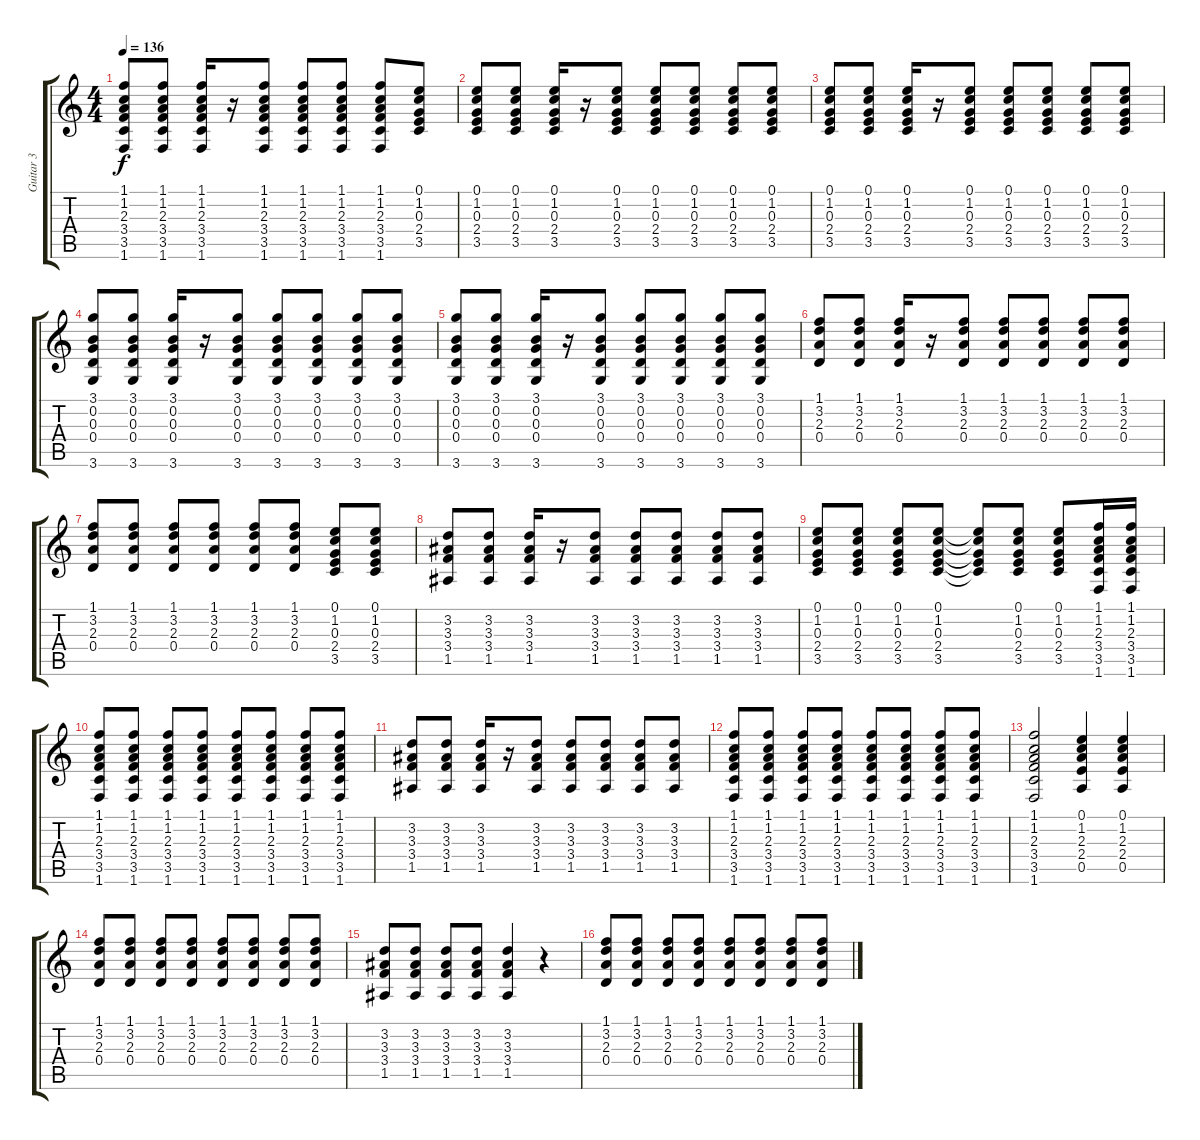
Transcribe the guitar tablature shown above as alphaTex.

\track ("Guitar 3" "Guitar 3") {instrument acousticguitarsteel}
\staff {score tabs}
\tuning (E4 B3 G3 D3 A2 E2) {hide}
\ts (4 4)
\tempo 136
\clef g2
\ks c
(1.1 1.2 2.3 3.4 3.5 1.6).8{dy f} (1.1 1.2 2.3 3.4 3.5 1.6).8 (1.1 1.2 2.3 3.4 3.5 1.6).16 r.16 (1.1 1.2 2.3 3.4 3.5 1.6).8 (1.1 1.2 2.3 3.4 3.5 1.6).8 (1.1 1.2 2.3 3.4 3.5 1.6).8 (1.1 1.2 2.3 3.4 3.5 1.6).8 (0.1 1.2 0.3 2.4 3.5).8 |
(0.1 1.2 0.3 2.4 3.5).8 (0.1 1.2 0.3 2.4 3.5).8 (0.1 1.2 0.3 2.4 3.5).16 r.16 (0.1 1.2 0.3 2.4 3.5).8 (0.1 1.2 0.3 2.4 3.5).8 (0.1 1.2 0.3 2.4 3.5).8 (0.1 1.2 0.3 2.4 3.5).8 (0.1 1.2 0.3 2.4 3.5).8 |
(0.1 1.2 0.3 2.4 3.5).8 (0.1 1.2 0.3 2.4 3.5).8 (0.1 1.2 0.3 2.4 3.5).16 r.16 (0.1 1.2 0.3 2.4 3.5).8 (0.1 1.2 0.3 2.4 3.5).8 (0.1 1.2 0.3 2.4 3.5).8 (0.1 1.2 0.3 2.4 3.5).8 (0.1 1.2 0.3 2.4 3.5).8 |
(3.1 0.2 0.3 0.4 3.6).8 (3.1 0.2 0.3 0.4 3.6).8 (3.1 0.2 0.3 0.4 3.6).16 r.16 (3.1 0.2 0.3 0.4 3.6).8 (3.1 0.2 0.3 0.4 3.6).8 (3.1 0.2 0.3 0.4 3.6).8 (3.1 0.2 0.3 0.4 3.6).8 (3.1 0.2 0.3 0.4 3.6).8 |
(3.1 0.2 0.3 0.4 3.6).8 (3.1 0.2 0.3 0.4 3.6).8 (3.1 0.2 0.3 0.4 3.6).16 r.16 (3.1 0.2 0.3 0.4 3.6).8 (3.1 0.2 0.3 0.4 3.6).8 (3.1 0.2 0.3 0.4 3.6).8 (3.1 0.2 0.3 0.4 3.6).8 (3.1 0.2 0.3 0.4 3.6).8 |
(1.1 3.2 2.3 0.4).8 (1.1 3.2 2.3 0.4).8 (1.1 3.2 2.3 0.4).16 r.16 (1.1 3.2 2.3 0.4).8 (1.1 3.2 2.3 0.4).8 (1.1 3.2 2.3 0.4).8 (1.1 3.2 2.3 0.4).8 (1.1 3.2 2.3 0.4).8 |
(1.1 3.2 2.3 0.4).8 (1.1 3.2 2.3 0.4).8 (1.1 3.2 2.3 0.4).8 (1.1 3.2 2.3 0.4).8 (1.1 3.2 2.3 0.4).8 (1.1 3.2 2.3 0.4).8 (0.1 1.2 0.3 2.4 3.5).8 (0.1 1.2 0.3 2.4 3.5).8 |
(3.2 3.3 3.4 1.5).8 (3.2 3.3 3.4 1.5).8 (3.2 3.3 3.4 1.5).16 r.16 (3.2 3.3 3.4 1.5).8 (3.2 3.3 3.4 1.5).8 (3.2 3.3 3.4 1.5).8 (3.2 3.3 3.4 1.5).8 (3.2 3.3 3.4 1.5).8 |
(0.1 1.2 0.3 2.4 3.5).8 (0.1 1.2 0.3 2.4 3.5).8 (0.1 1.2 0.3 2.4 3.5).8 (0.1 1.2 0.3 2.4 3.5).8 (0.1{t} 1.2{t} 0.3{t} 2.4{t} 3.5{t}).8 (0.1 1.2 0.3 2.4 3.5).8 (0.1 1.2 0.3 2.4 3.5).8 (1.1 1.2 2.3 3.4 3.5 1.6).16 (1.1 1.2 2.3 3.4 3.5 1.6).16 |
(1.1 1.2 2.3 3.4 3.5 1.6).8 (1.1 1.2 2.3 3.4 3.5 1.6).8 (1.1 1.2 2.3 3.4 3.5 1.6).8 (1.1 1.2 2.3 3.4 3.5 1.6).8 (1.1 1.2 2.3 3.4 3.5 1.6).8 (1.1 1.2 2.3 3.4 3.5 1.6).8 (1.1 1.2 2.3 3.4 3.5 1.6).8 (1.1 1.2 2.3 3.4 3.5 1.6).8 |
(3.2 3.3 3.4 1.5).8 (3.2 3.3 3.4 1.5).8 (3.2 3.3 3.4 1.5).16 r.16 (3.2 3.3 3.4 1.5).8 (3.2 3.3 3.4 1.5).8 (3.2 3.3 3.4 1.5).8 (3.2 3.3 3.4 1.5).8 (3.2 3.3 3.4 1.5).8 |
(1.1 1.2 2.3 3.4 3.5 1.6).8 (1.1 1.2 2.3 3.4 3.5 1.6).8 (1.1 1.2 2.3 3.4 3.5 1.6).8 (1.1 1.2 2.3 3.4 3.5 1.6).8 (1.1 1.2 2.3 3.4 3.5 1.6).8 (1.1 1.2 2.3 3.4 3.5 1.6).8 (1.1 1.2 2.3 3.4 3.5 1.6).8 (1.1 1.2 2.3 3.4 3.5 1.6).8 |
(1.1 1.2 2.3 3.4 3.5 1.6).2 (0.1 1.2 2.3 2.4 0.5).4 (0.1 1.2 2.3 2.4 0.5).4 |
(1.1 3.2 2.3 0.4).8 (1.1 3.2 2.3 0.4).8 (1.1 3.2 2.3 0.4).8 (1.1 3.2 2.3 0.4).8 (1.1 3.2 2.3 0.4).8 (1.1 3.2 2.3 0.4).8 (1.1 3.2 2.3 0.4).8 (1.1 3.2 2.3 0.4).8 |
(3.2 3.3 3.4 1.5).8 (3.2 3.3 3.4 1.5).8 (3.2 3.3 3.4 1.5).8 (3.2 3.3 3.4 1.5).8 (3.2 3.3 3.4 1.5).4 r.4 |
(1.1 3.2 2.3 0.4).8 (1.1 3.2 2.3 0.4).8 (1.1 3.2 2.3 0.4).8 (1.1 3.2 2.3 0.4).8 (1.1 3.2 2.3 0.4).8 (1.1 3.2 2.3 0.4).8 (1.1 3.2 2.3 0.4).8 (1.1 3.2 2.3 0.4).8
